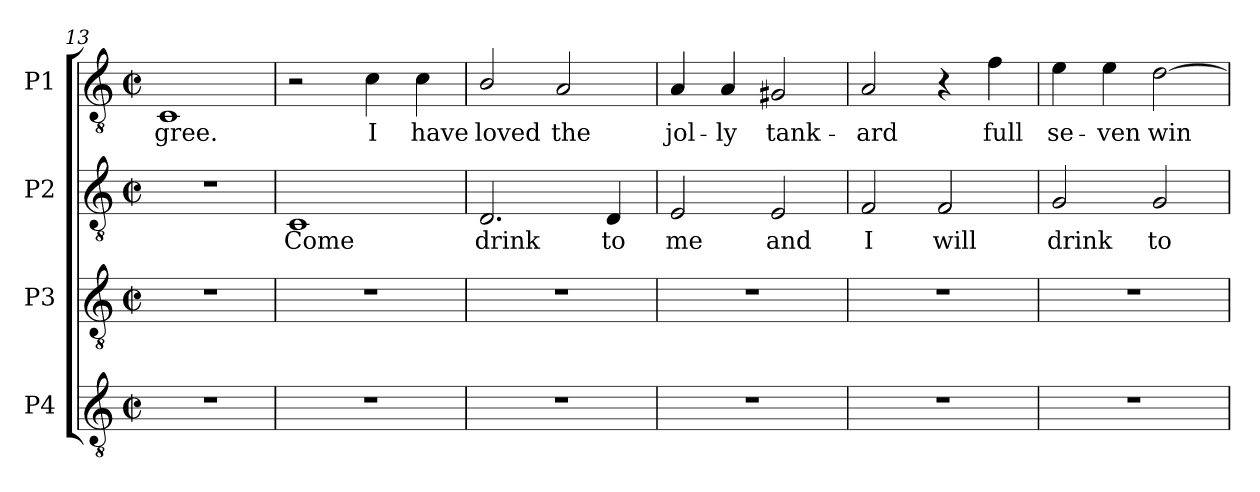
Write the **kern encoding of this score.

**kern	**kern	**kern	**text	**kern	**text
*part4	*part3	*part2	*part2	*part1	*part1
*staff4	*staff3	*staff2	*staff2	*staff1	*staff1
*I"P4	*I"P3	*I"P2	*	*I"P1	*
*clefGv2	*clefGv2	*clefGv2	*	*clefGv2	*
*ITrd7c12	*ITrd7c12	*ITrd7c12	*	*ITrd7c12	*
*k[]	*k[]	*k[]	*	*k[]	*
*C:	*C:	*C:	*	*C:	*
*M2/2	*M2/2	*M2/2	*	*M2/2	*
*met(c|)	*met(c|)	*met(c|)	*	*met(c|)	*
=13	=13	=13	=13	=13	=13
!	!	!	!	!	!LO:LY:b:color=#000000
1r	1r	1r	.	1CCi	-gree.
!!LO:LB:g=z
=14	=14	=14	=14	=14	=14
!	!	!	!LO:LY:b:color=#000000	!	!
1r	1r	1CCi	Come	2r	.
!	!	!	!	!	!LO:LY:b:color=#000000
.	.	.	.	4Ci\	I
!	!	!	!	!	!LO:LY:b:color=#000000
.	.	.	.	4Ci\	have
=15	=15	=15	=15	=15	=15
!	!	!	!LO:LY:b:color=#000000	!	!
!	!	!	!	!	!LO:LY:b:color=#000000
1r	1r	2.DDi/	drink	2BBi/	loved
!	!	!	!	!	!LO:LY:b:color=#000000
.	.	.	.	2AAi/	the
!	!	!	!LO:LY:b:color=#000000	!	!
.	.	4DDi/	to	.	.
=16	=16	=16	=16	=16	=16
!	!	!	!LO:LY:b:color=#000000	!	!
!	!	!	!	!	!LO:LY:b:color=#000000
1r	1r	2EEi/	me	4AAi/	jol-
!	!	!	!	!	!LO:LY:b:color=#000000
.	.	.	.	4AAi/	-ly
!	!	!	!LO:LY:b:color=#000000	!	!
!	!	!	!	!	!LO:LY:b:color=#000000
.	.	2EEi/	and	2GG#Xi/	tank-
=17	=17	=17	=17	=17	=17
!	!	!	!LO:LY:b:color=#000000	!	!
!	!	!	!	!	!LO:LY:b:color=#000000
1r	1r	2FFi/	I	2AAi/	-ard
!	!	!	!LO:LY:b:color=#000000	!	!
.	.	2FFi/	will	4r	.
!	!	!	!	!	!LO:LY:b:color=#000000
.	.	.	.	4Fi\	full
=18	=18	=18	=18	=18	=18
!	!	!	!LO:LY:b:color=#000000	!	!
!	!	!	!	!	!LO:LY:b:color=#000000
1r	1r	2GGi/	drink	4Ei\	se-
!	!	!	!	!	!LO:LY:b:color=#000000
.	.	.	.	4Ei\	-ven
!	!	!	!LO:LY:b:color=#000000	!	!
!	!	!	!	!	!LO:LY:b:color=#000000
.	.	2GGi/	to	[2Di\	win-
=	=	=	=	=	=
*-	*-	*-	*-	*-	*-
